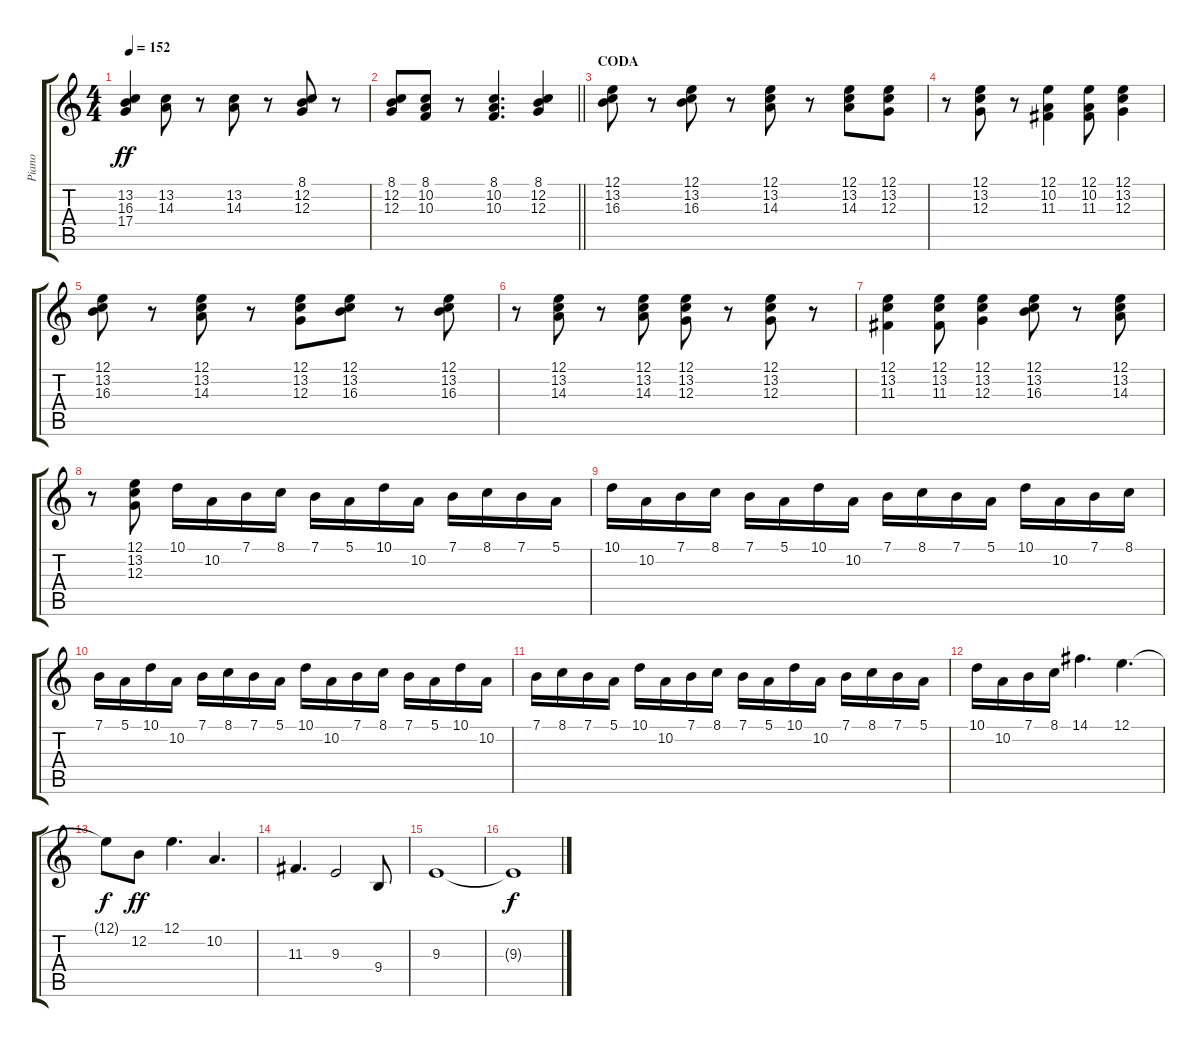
\track ("Piano" "Piano") {instrument brightacousticpiano}
\staff {score tabs}
\tuning (E4 B3 G3 D3 A2 E2) {hide}
\ts (4 4)
\tempo 152
\clef g2
\ks c
(13.2 16.3 17.4).4{dy ff} (13.2 14.3).8 r.8 (13.2 14.3).8 r.8 (8.1 12.2 12.3).8 r.8 |
\barLineRight lightlight
(8.1 12.2 12.3).8 (8.1 10.2 10.3).8 r.8 (8.1 10.2 10.3).4{d} (8.1 12.2 12.3).4 |
\section ("" "CODA")
(12.1 13.2 16.3).8 r.8 (12.1 13.2 16.3).8 r.8 (12.1 13.2 14.3).8 r.8 (12.1 13.2 14.3).8 (12.1 13.2 12.3).8 |
r.8 (12.1 13.2 12.3).8 r.8 (12.1 10.2 11.3).4 (12.1 10.2 11.3).8 (12.1 13.2 12.3).4 |
(12.1 13.2 16.3).8 r.8 (12.1 13.2 14.3).8 r.8 (12.1 13.2 12.3).8 (12.1 13.2 16.3).8 r.8 (12.1 13.2 16.3).8 |
r.8 (12.1 13.2 14.3).8 r.8 (12.1 13.2 14.3).8 (12.1 13.2 12.3).8 r.8 (12.1 13.2 12.3).8 r.8 |
(12.1 13.2 11.3).4 (12.1 13.2 11.3).8 (12.1 13.2 12.3).4 (12.1 13.2 16.3).8 r.8 (12.1 13.2 14.3).8 |
r.8 (12.1 13.2 12.3).8 10.1.16 10.2.16 7.1.16 8.1.16 7.1.16 5.1.16 10.1.16 10.2.16 7.1.16 8.1.16 7.1.16 5.1.16 |
10.1.16 10.2.16 7.1.16 8.1.16 7.1.16 5.1.16 10.1.16 10.2.16 7.1.16 8.1.16 7.1.16 5.1.16 10.1.16 10.2.16 7.1.16 8.1.16 |
7.1.16 5.1.16 10.1.16 10.2.16 7.1.16 8.1.16 7.1.16 5.1.16 10.1.16 10.2.16 7.1.16 8.1.16 7.1.16 5.1.16 10.1.16 10.2.16 |
7.1.16 8.1.16 7.1.16 5.1.16 10.1.16 10.2.16 7.1.16 8.1.16 7.1.16 5.1.16 10.1.16 10.2.16 7.1.16 8.1.16 7.1.16 5.1.16 |
10.1.16 10.2.16 7.1.16 8.1.16 14.1.4{d} 12.1.4{d} |
12.1{t}.8{dy f} 12.2.8{dy ff} 12.1.4{d} 10.2.4{d} |
11.3.4{d} 9.3.2 9.4.8 |
9.3.1 |
9.3{t}.1{dy f}
